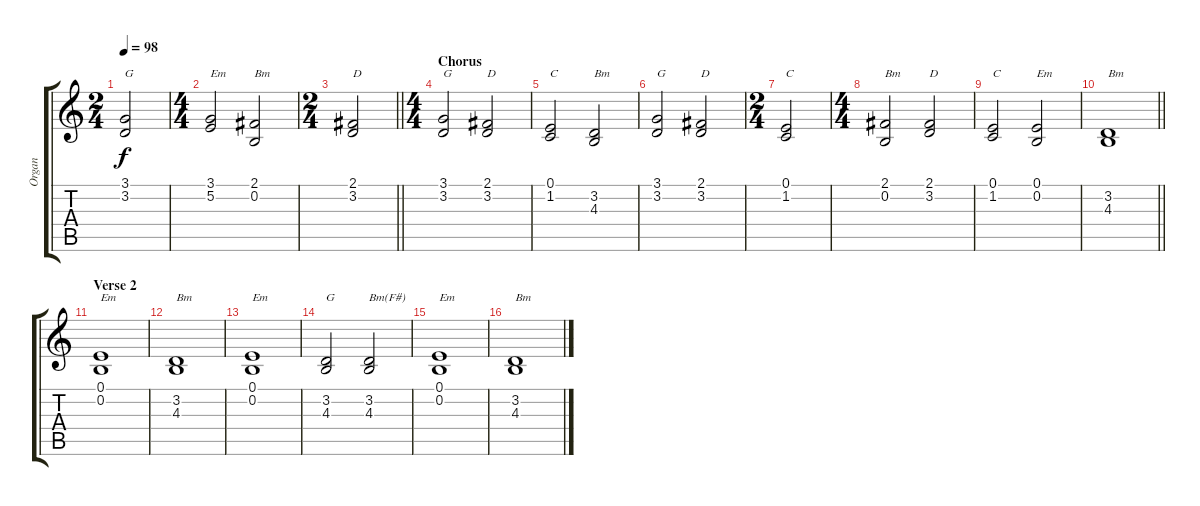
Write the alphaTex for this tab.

\track ("Organ" "Organ") {instrument percussiveorgan}
\staff {score tabs}
\tuning (E4 B3 G3 D3 A2 E2) {hide}
\ts (2 4)
\tempo 98
\clef g2
\ks c
(3.1 3.2).2{txt "G" dy f} |
\ts (4 4)
(3.1 5.2).2{txt "Em"} (2.1 0.2).2{txt "Bm"} |
\ts (2 4)
\barLineRight lightlight
(2.1 3.2).2{txt "D"} |
\ts (4 4)
\section ("" "Chorus")
(3.1 3.2).2{txt "G"} (2.1 3.2).2{txt "D"} |
(0.1 1.2).2{txt "C"} (3.2 4.3).2{txt "Bm"} |
(3.1 3.2).2{txt "G"} (2.1 3.2).2{txt "D"} |
\ts (2 4)
(0.1 1.2).2{txt "C"} |
\ts (4 4)
(2.1 0.2).2{txt "Bm"} (2.1 3.2).2{txt "D"} |
(0.1 1.2).2{txt "C"} (0.1 0.2).2{txt "Em"} |
\barLineRight lightlight
(3.2 4.3).1{txt "Bm"} |
\section ("" "Verse 2")
(0.1 0.2).1{txt "Em"} |
(3.2 4.3).1{txt "Bm"} |
(0.1 0.2).1{txt "Em"} |
(3.2 4.3).2{txt "G"} (3.2 4.3).2{txt "Bm(F#)"} |
(0.1 0.2).1{txt "Em"} |
(3.2 4.3).1{txt "Bm"}
